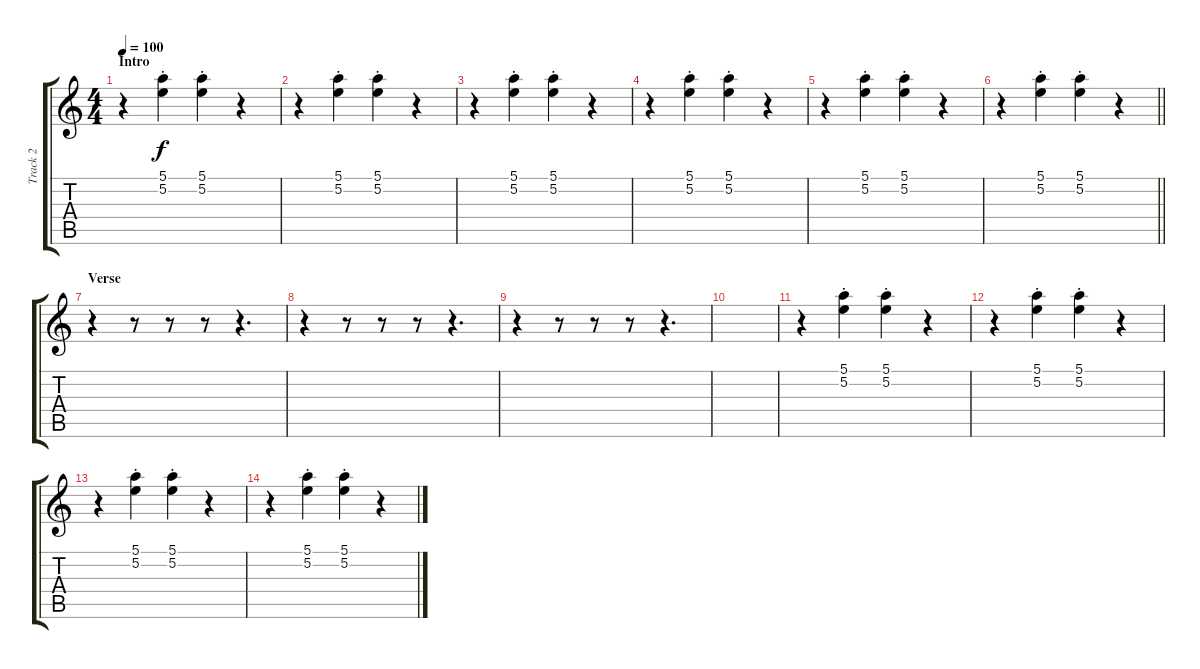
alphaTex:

\track ("Track 2" "Track 2") {instrument electricguitarclean}
\staff {score tabs}
\tuning (E4 B3 G3 D3 A2 E2) {hide}
\ts (4 4)
\section ("" "Intro")
\tempo 100
\clef g2
\ks c
r.4{dy f instrument electricguitarclean} (5.1{st} 5.2{st}).4 (5.1{st} 5.2{st}).4 r.4 |
r.4 (5.1{st} 5.2{st}).4 (5.1{st} 5.2{st}).4 r.4 |
r.4 (5.1{st} 5.2{st}).4 (5.1{st} 5.2{st}).4 r.4 |
r.4 (5.1{st} 5.2{st}).4 (5.1{st} 5.2{st}).4 r.4 |
r.4 (5.1{st} 5.2{st}).4 (5.1{st} 5.2{st}).4 r.4 |
\barLineRight lightlight
r.4 (5.1{st} 5.2{st}).4 (5.1{st} 5.2{st}).4 r.4 |
\section ("" "Verse")
r.4 r.8 r.8 r.8 r.4{d} |
r.4 r.8 r.8 r.8 r.4{d} |
r.4 r.8 r.8 r.8 r.4{d} |
|
r.4 (5.1{st} 5.2{st}).4 (5.1{st} 5.2{st}).4 r.4 |
r.4 (5.1{st} 5.2{st}).4 (5.1{st} 5.2{st}).4 r.4 |
r.4 (5.1{st} 5.2{st}).4 (5.1{st} 5.2{st}).4 r.4 |
r.4 (5.1{st} 5.2{st}).4 (5.1{st} 5.2{st}).4 r.4
